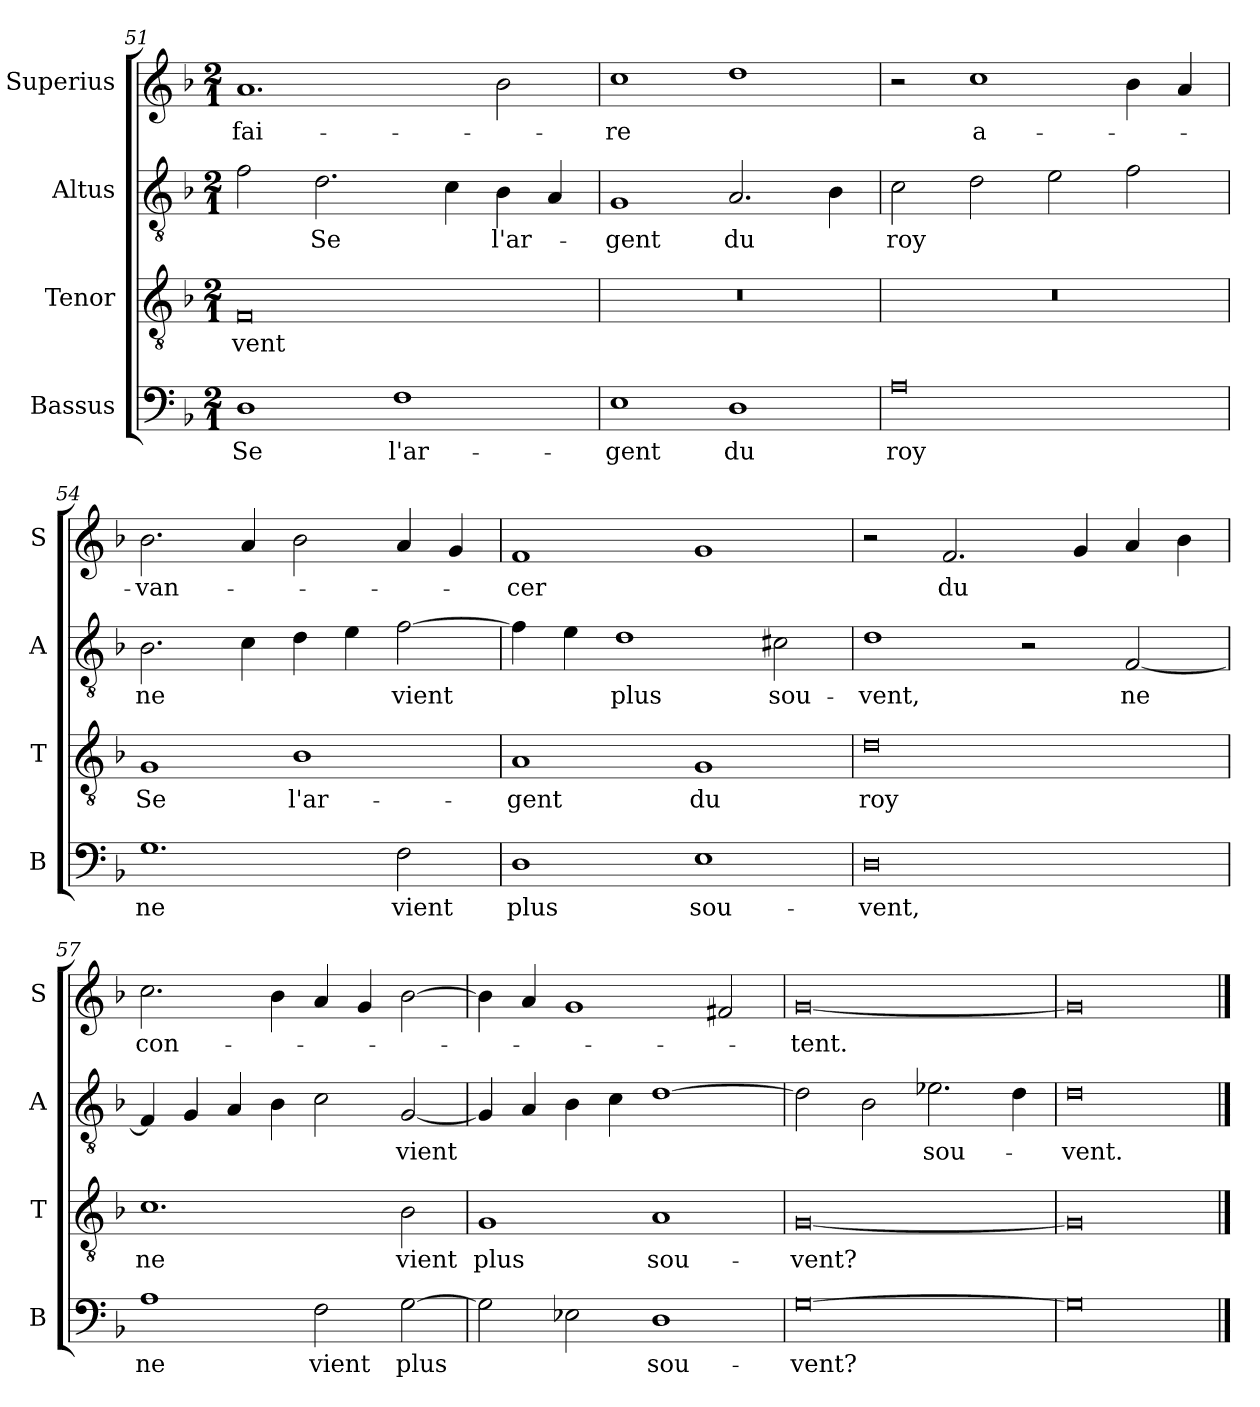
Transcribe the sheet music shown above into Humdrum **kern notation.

**kern	**text	**kern	**text	**kern	**text	**kern	**text
*part4	*part4	*part3	*part3	*part2	*part2	*part1	*part1
*staff4	*staff4	*staff3	*staff3	*staff2	*staff2	*staff1	*staff1
*I"Bassus	*	*I"Tenor	*	*I"Altus	*	*I"Superius	*
*I'B	*	*I'T	*	*I'A	*	*I'S	*
*clefF4	*	*clefGv2	*	*clefGv2	*	*clefG2	*
*k[b-]	*	*k[b-]	*	*k[b-]	*	*k[b-]	*
*M2/1	*	*M2/1	*	*M2/1	*	*M2/1	*
=51	=51	=51	=51	=51	=51	=51	=51
1D	Se	0F	vent	2f\	.	1.a	fai-
.	.	.	.	2.d\	Se	.	.
1F	l'ar-	.	.	.	.	.	.
.	.	.	.	4c\	.	.	.
.	.	.	.	4B-\	l'ar-	2b-\	.
.	.	.	.	4A/	.	.	.
=52	=52	=52	=52	=52	=52	=52	=52
1E	-gent	0r	.	1G	-gent	1cc	-re
1D	du	.	.	2.A/	du	1dd	.
.	.	.	.	4B-\	.	.	.
=53	=53	=53	=53	=53	=53	=53	=53
0A	roy	0r	.	2c\	roy	2r	.
.	.	.	.	2d\	.	1cc	a-
.	.	.	.	2e\	.	.	.
.	.	.	.	2f\	.	4b-\	.
.	.	.	.	.	.	4a/	.
=54	=54	=54	=54	=54	=54	=54	=54
1.G	ne	1G	Se	2.B-\	ne	2.b-\	-van-
.	.	.	.	4c\	.	4a/	.
.	.	1B-	l'ar-	4d\	.	2b-\	.
.	.	.	.	4e\	.	.	.
2F\	vient	.	.	[2f\	vient	4a/	.
.	.	.	.	.	.	4g/	.
=55	=55	=55	=55	=55	=55	=55	=55
1D	plus	1A	-gent	4f\]	.	1f	-cer
.	.	.	.	4e\	.	.	.
.	.	.	.	1d	plus	.	.
1E	sou-	1G	du	.	.	1g	.
.	.	.	.	2c#X\	sou-	.	.
=56	=56	=56	=56	=56	=56	=56	=56
0D	-vent,	0d	roy	1d	-vent,	2r	.
.	.	.	.	.	.	2.f/	du
.	.	.	.	2r	.	.	.
.	.	.	.	.	.	4g/	.
.	.	.	.	[2F/	ne	4a/	.
.	.	.	.	.	.	4b-\	.
=57	=57	=57	=57	=57	=57	=57	=57
1A	ne	1.c	ne	4F/]	.	2.cc\	con-
.	.	.	.	4G/	.	.	.
.	.	.	.	4A/	.	.	.
.	.	.	.	4B-\	.	4b-\	.
2F\	vient	.	.	2c\	.	4a/	.
.	.	.	.	.	.	4g/	.
[2G\	plus	2B-\	vient	[2G/	vient	[2b-\	.
=58	=58	=58	=58	=58	=58	=58	=58
2G\]	.	1G	plus	4G/]	.	4b-\]	.
.	.	.	.	4A/	.	4a/	.
2E-X\	.	.	.	4B-\	.	1g	.
.	.	.	.	4c\	.	.	.
1D	sou-	1A	sou-	[1d	.	.	.
.	.	.	.	.	.	2f#X/	.
=59	=59	=59	=59	=59	=59	=59	=59
[0G	-vent?	[0G	-vent?	2d\]	.	[0g	-tent.
.	.	.	.	2B-\	.	.	.
.	.	.	.	2.e-X\	sou-	.	.
.	.	.	.	4d\	.	.	.
=60	=60	=60	=60	=60	=60	=60	=60
0G]	.	0G]	.	0d	-vent.	0g]	.
==	==	==	==	==	==	==	==
*-	*-	*-	*-	*-	*-	*-	*-
